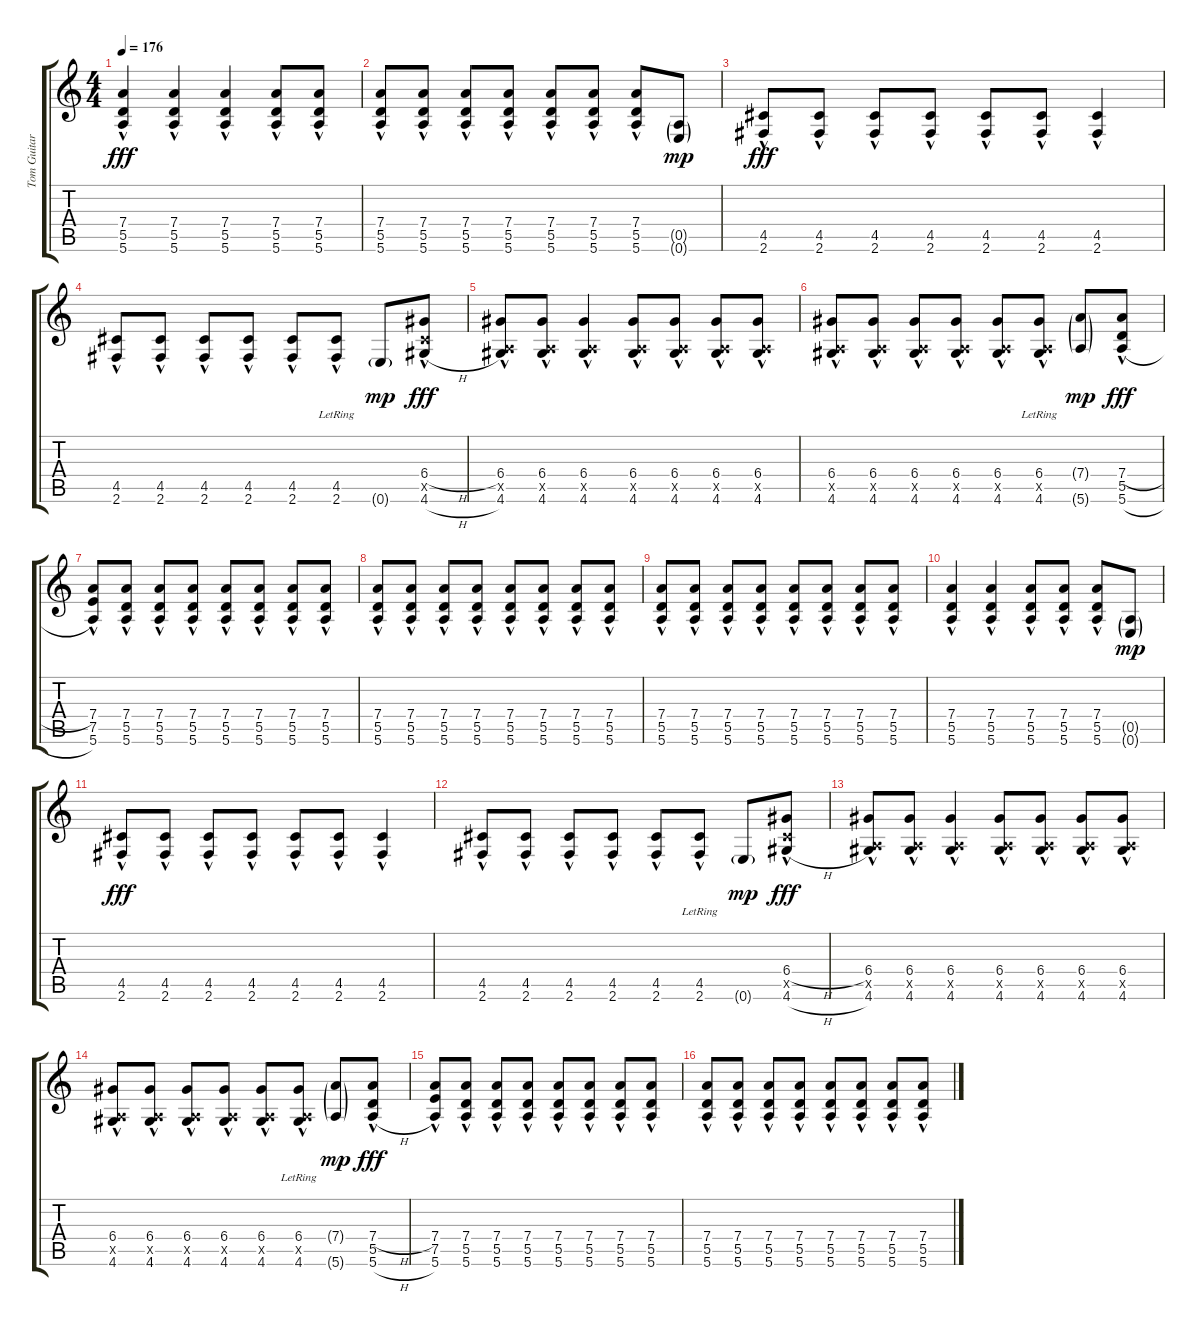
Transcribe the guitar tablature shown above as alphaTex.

\track ("Tom Guitar1" "Tom Guitar") {instrument distortionguitar}
\staff {score tabs}
\tuning (E4 B3 G3 D3 A2 E2) {hide}
\ts (4 4)
\tempo 176
\clef g2
\ks c
(7.4{hac} 5.5{hac} 5.6{hac}).4{dy fff} (7.4{hac} 5.5{hac} 5.6{hac}).4 (7.4{hac} 5.5{hac} 5.6{hac}).4 (7.4{hac} 5.5{hac} 5.6{hac}).8 (7.4{hac} 5.5{hac} 5.6{hac}).8 |
(7.4{hac} 5.5{hac} 5.6{hac}).8 (7.4{hac} 5.5{hac} 5.6{hac}).8 (7.4{hac} 5.5{hac} 5.6{hac}).8 (7.4{hac} 5.5{hac} 5.6{hac}).8 (7.4{hac} 5.5{hac} 5.6{hac}).8 (7.4{hac} 5.5{hac} 5.6{hac}).8 (7.4{hac} 5.5{hac} 5.6{hac}).8 (0.5{g} 0.6{g}).8{dy mp} |
(4.5{hac} 2.6{hac}).8{dy fff} (4.5{hac} 2.6{hac}).8 (4.5{hac} 2.6{hac}).8 (4.5{hac} 2.6{hac}).8 (4.5{hac} 2.6{hac}).8 (4.5{hac} 2.6{hac}).8 (4.5{hac} 2.6{hac}).4 |
(4.5{hac} 2.6{hac}).8 (4.5{hac} 2.6{hac}).8 (4.5{hac} 2.6{hac}).8 (4.5{hac} 2.6{hac}).8 (4.5{hac} 2.6{hac}).8 (4.5{hac lr} 2.6{hac lr}).8 0.6{g}.8{dy mp} (6.4{h hac} 4.5{hac x} 4.6{h hac}).8{dy fff} |
(6.4{hac} 0.5{hac x} 4.6{hac}).8 (6.4{hac} 0.5{hac x} 4.6{hac}).8 (6.4{hac} 0.5{hac x} 4.6{hac}).4 (6.4{hac} 0.5{hac x} 4.6{hac}).8 (6.4{hac} 0.5{hac x} 4.6{hac}).8 (6.4{hac} 0.5{hac x} 4.6{hac}).8 (6.4{hac} 0.5{hac x} 4.6{hac}).8 |
(6.4{hac} 0.5{hac x} 4.6{hac}).8 (6.4{hac} 0.5{hac x} 4.6{hac}).8 (6.4{hac} 0.5{hac x} 4.6{hac}).8 (6.4{hac} 0.5{hac x} 4.6{hac}).8 (6.4{hac} 0.5{hac x} 4.6{hac}).8 (6.4{hac lr} 0.5{hac x} 4.6{hac lr}).8 (7.4{g} 5.6{g}).8{dy mp} (7.4{h hac} 5.5{hac} 5.6{h hac}).8{dy fff} |
(7.4{hac} 7.5{hac} 5.6{hac}).8 (7.4{hac} 5.5{hac} 5.6{hac}).8 (7.4{hac} 5.5{hac} 5.6{hac}).8 (7.4{hac} 5.5{hac} 5.6{hac}).8 (7.4{hac} 5.5{hac} 5.6{hac}).8 (7.4{hac} 5.5{hac} 5.6{hac}).8 (7.4{hac} 5.5{hac} 5.6{hac}).8 (7.4{hac} 5.5{hac} 5.6{hac}).8 |
(7.4{hac} 5.5{hac} 5.6{hac}).8 (7.4{hac} 5.5{hac} 5.6{hac}).8 (7.4{hac} 5.5{hac} 5.6{hac}).8 (7.4{hac} 5.5{hac} 5.6{hac}).8 (7.4{hac} 5.5{hac} 5.6{hac}).8 (7.4{hac} 5.5{hac} 5.6{hac}).8 (7.4{hac} 5.5{hac} 5.6{hac}).8 (7.4{hac} 5.5{hac} 5.6{hac}).8 |
(7.4{hac} 5.5{hac} 5.6{hac}).8 (7.4{hac} 5.5{hac} 5.6{hac}).8 (7.4{hac} 5.5{hac} 5.6{hac}).8 (7.4{hac} 5.5{hac} 5.6{hac}).8 (7.4{hac} 5.5{hac} 5.6{hac}).8 (7.4{hac} 5.5{hac} 5.6{hac}).8 (7.4{hac} 5.5{hac} 5.6{hac}).8 (7.4{hac} 5.5{hac} 5.6{hac}).8 |
(7.4{hac} 5.5{hac} 5.6{hac}).4 (7.4{hac} 5.5{hac} 5.6{hac}).4 (7.4{hac} 5.5{hac} 5.6{hac}).8 (7.4{hac} 5.5{hac} 5.6{hac}).8 (7.4{hac} 5.5{hac} 5.6{hac}).8 (0.5{g} 0.6{g}).8{dy mp} |
(4.5{hac} 2.6{hac}).8{dy fff} (4.5{hac} 2.6{hac}).8 (4.5{hac} 2.6{hac}).8 (4.5{hac} 2.6{hac}).8 (4.5{hac} 2.6{hac}).8 (4.5{hac} 2.6{hac}).8 (4.5{hac} 2.6{hac}).4 |
(4.5{hac} 2.6{hac}).8 (4.5{hac} 2.6{hac}).8 (4.5{hac} 2.6{hac}).8 (4.5{hac} 2.6{hac}).8 (4.5{hac} 2.6{hac}).8 (4.5{hac lr} 2.6{hac lr}).8 0.6{g}.8{dy mp} (6.4{h hac} 4.5{hac x} 4.6{h hac}).8{dy fff} |
(6.4{hac} 0.5{hac x} 4.6{hac}).8 (6.4{hac} 0.5{hac x} 4.6{hac}).8 (6.4{hac} 0.5{hac x} 4.6{hac}).4 (6.4{hac} 0.5{hac x} 4.6{hac}).8 (6.4{hac} 0.5{hac x} 4.6{hac}).8 (6.4{hac} 0.5{hac x} 4.6{hac}).8 (6.4{hac} 0.5{hac x} 4.6{hac}).8 |
(6.4{hac} 0.5{hac x} 4.6{hac}).8 (6.4{hac} 0.5{hac x} 4.6{hac}).8 (6.4{hac} 0.5{hac x} 4.6{hac}).8 (6.4{hac} 0.5{hac x} 4.6{hac}).8 (6.4{hac} 0.5{hac x} 4.6{hac}).8 (6.4{hac lr} 0.5{hac x} 4.6{hac lr}).8 (7.4{g} 5.6{g}).8{dy mp} (7.4{h hac} 5.5{hac} 5.6{h hac}).8{dy fff} |
(7.4{hac} 7.5{hac} 5.6{hac}).8 (7.4{hac} 5.5{hac} 5.6{hac}).8 (7.4{hac} 5.5{hac} 5.6{hac}).8 (7.4{hac} 5.5{hac} 5.6{hac}).8 (7.4{hac} 5.5{hac} 5.6{hac}).8 (7.4{hac} 5.5{hac} 5.6{hac}).8 (7.4{hac} 5.5{hac} 5.6{hac}).8 (7.4{hac} 5.5{hac} 5.6{hac}).8 |
(7.4{hac} 5.5{hac} 5.6{hac}).8 (7.4{hac} 5.5{hac} 5.6{hac}).8 (7.4{hac} 5.5{hac} 5.6{hac}).8 (7.4{hac} 5.5{hac} 5.6{hac}).8 (7.4{hac} 5.5{hac} 5.6{hac}).8 (7.4{hac} 5.5{hac} 5.6{hac}).8 (7.4{hac} 5.5{hac} 5.6{hac}).8 (7.4{hac} 5.5{hac} 5.6{hac}).8
